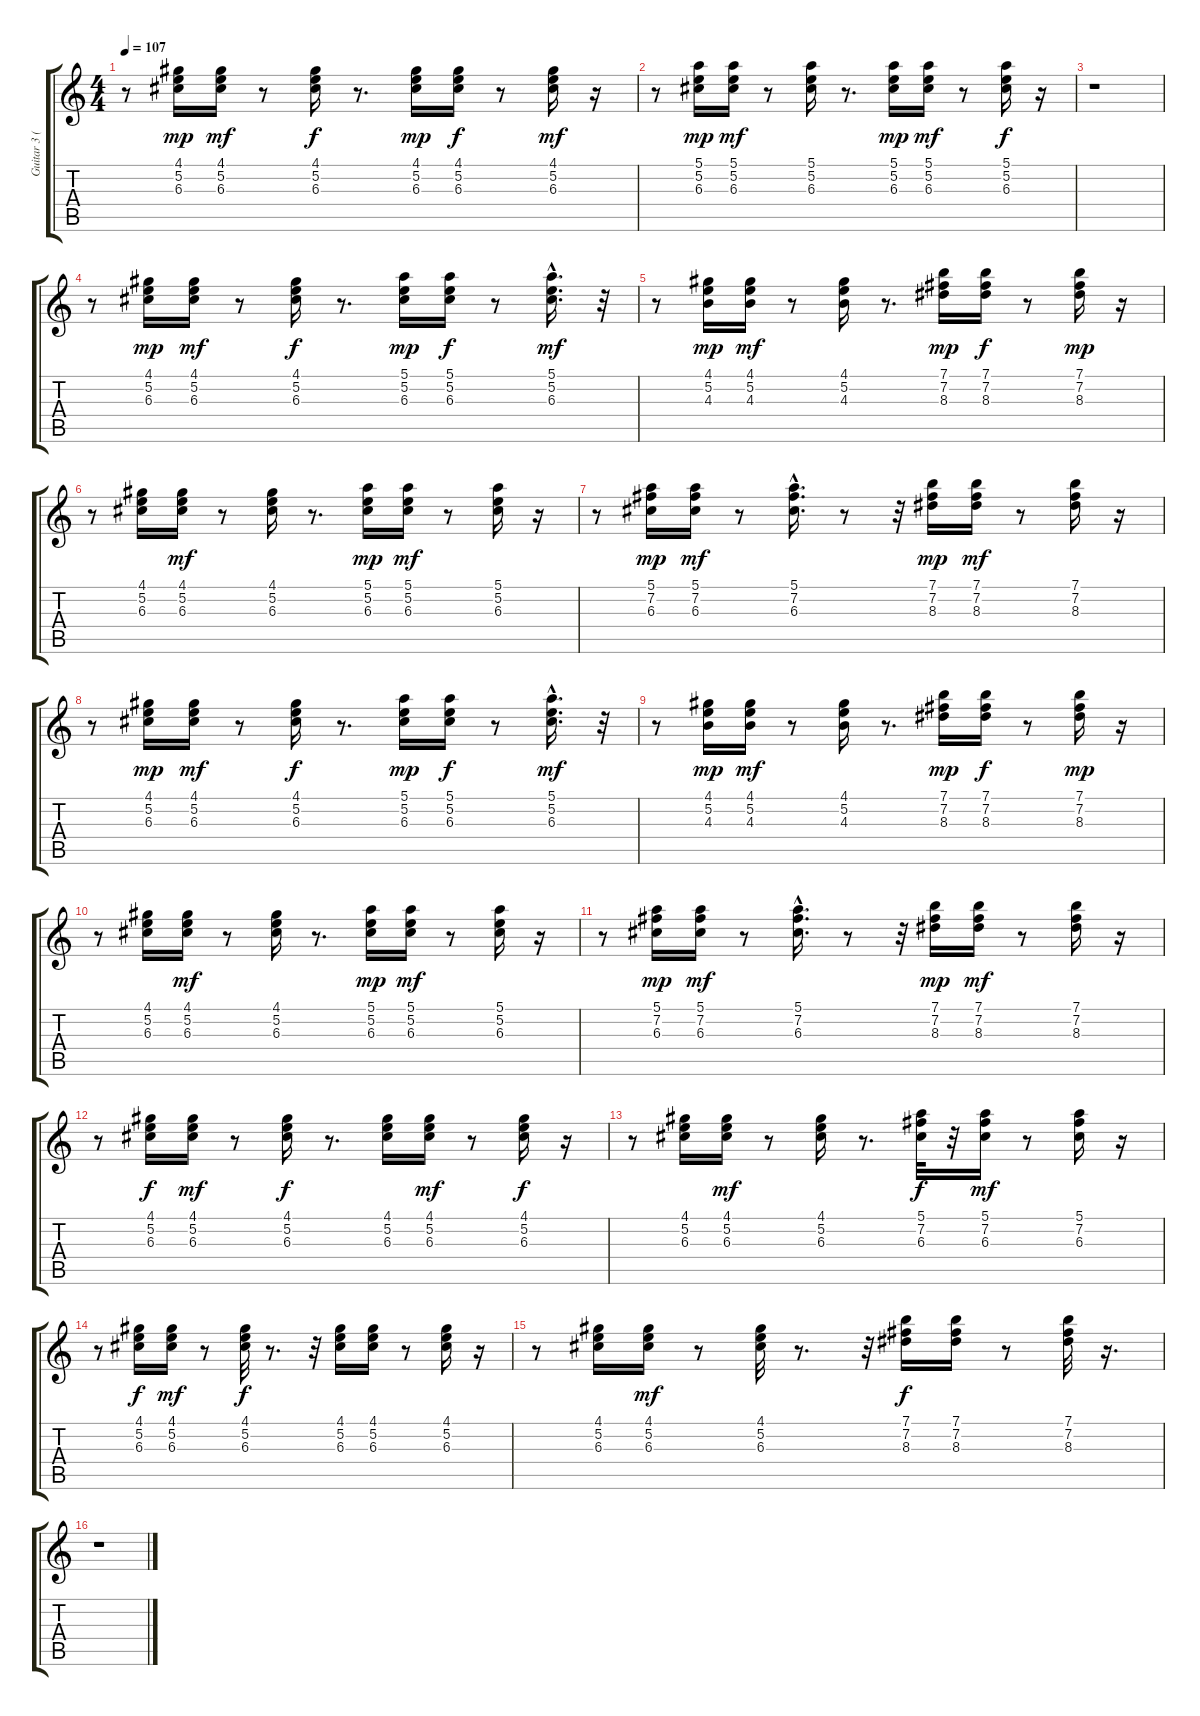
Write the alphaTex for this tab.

\track ("Guitar 3 (acoutic steel)" "Guitar 3 (") {instrument acousticguitarsteel}
\staff {score tabs}
\tuning (E4 B3 G3 D3 A2 E2) {hide}
\ts (4 4)
\tempo 107
\clef g2
\ks c
r.8{dy f} (4.1 5.2 6.3).16{dy mp} (4.1 5.2 6.3).16{dy mf} r.8 (4.1 5.2 6.3).16{dy f} r.8{d} (4.1 5.2 6.3).16{dy mp} (4.1 5.2 6.3).16{dy f} r.8 (4.1 5.2 6.3).16{dy mf} r.16 |
r.8 (5.1 5.2 6.3).16{dy mp} (5.1 5.2 6.3).16{dy mf} r.8 (5.1 5.2 6.3).16 r.8{d} (5.1 5.2 6.3).16{dy mp} (5.1 5.2 6.3).16{dy mf} r.8 (5.1 5.2 6.3).16{dy f} r.16 |
r.1 |
r.8 (4.1 5.2 6.3).16{dy mp} (4.1 5.2 6.3).16{dy mf} r.8 (4.1 5.2 6.3).16{dy f} r.8{d} (5.1 5.2 6.3).16{dy mp} (5.1 5.2 6.3).16{dy f} r.8 (5.1{hac} 5.2{hac} 6.3{hac}).16{d dy mf} r.32 |
r.8 (4.1 5.2 4.3).16{dy mp} (4.1 5.2 4.3).16{dy mf} r.8 (4.1 5.2 4.3).16 r.8{d} (7.1 7.2 8.3).16{dy mp} (7.1 7.2 8.3).16{dy f} r.8 (7.1 7.2 8.3).16{dy mp} r.16 |
r.8 (4.1 5.2 6.3).16 (4.1 5.2 6.3).16{dy mf} r.8 (4.1 5.2 6.3).16 r.8{d} (5.1 5.2 6.3).16{dy mp} (5.1 5.2 6.3).16{dy mf} r.8 (5.1 5.2 6.3).16 r.16 |
r.8 (5.1 7.2 6.3).16{dy mp} (5.1 7.2 6.3).16{dy mf} r.8 (5.1{hac} 7.2{hac} 6.3{hac}).16{d} r.8 r.32 (7.1 7.2 8.3).16{dy mp} (7.1 7.2 8.3).16{dy mf} r.8 (7.1 7.2 8.3).16 r.16 |
r.8 (4.1 5.2 6.3).16{dy mp} (4.1 5.2 6.3).16{dy mf} r.8 (4.1 5.2 6.3).16{dy f} r.8{d} (5.1 5.2 6.3).16{dy mp} (5.1 5.2 6.3).16{dy f} r.8 (5.1{hac} 5.2{hac} 6.3{hac}).16{d dy mf} r.32 |
r.8 (4.1 5.2 4.3).16{dy mp} (4.1 5.2 4.3).16{dy mf} r.8 (4.1 5.2 4.3).16 r.8{d} (7.1 7.2 8.3).16{dy mp} (7.1 7.2 8.3).16{dy f} r.8 (7.1 7.2 8.3).16{dy mp} r.16 |
r.8 (4.1 5.2 6.3).16 (4.1 5.2 6.3).16{dy mf} r.8 (4.1 5.2 6.3).16 r.8{d} (5.1 5.2 6.3).16{dy mp} (5.1 5.2 6.3).16{dy mf} r.8 (5.1 5.2 6.3).16 r.16 |
r.8 (5.1 7.2 6.3).16{dy mp} (5.1 7.2 6.3).16{dy mf} r.8 (5.1{hac} 7.2{hac} 6.3{hac}).16{d} r.8 r.32 (7.1 7.2 8.3).16{dy mp} (7.1 7.2 8.3).16{dy mf} r.8 (7.1 7.2 8.3).16 r.16 |
r.8 (4.1 5.2 6.3).16{dy f} (4.1 5.2 6.3).16{dy mf} r.8 (4.1 5.2 6.3).16{dy f} r.8{d} (4.1 5.2 6.3).16 (4.1 5.2 6.3).16{dy mf} r.8 (4.1 5.2 6.3).16{dy f} r.16 |
r.8 (4.1 5.2 6.3).16 (4.1 5.2 6.3).16{dy mf} r.8 (4.1 5.2 6.3).16 r.8{d} (5.1 7.2 6.3).32{dy f} r.32 (5.1 7.2 6.3).16{dy mf} r.8 (5.1 7.2 6.3).16 r.16 |
r.8 (4.1 5.2 6.3).16{dy f} (4.1 5.2 6.3).16{dy mf} r.8 (4.1 5.2 6.3).32{dy f} r.8{d} r.32 (4.1 5.2 6.3).16 (4.1 5.2 6.3).16 r.8 (4.1 5.2 6.3).16 r.16 |
r.8 (4.1 5.2 6.3).16 (4.1 5.2 6.3).16{dy mf} r.8 (4.1 5.2 6.3).32 r.8{d} r.32 (7.1 7.2 8.3).16{dy f} (7.1 7.2 8.3).16 r.8 (7.1 7.2 8.3).32 r.16{d} |
r.1
